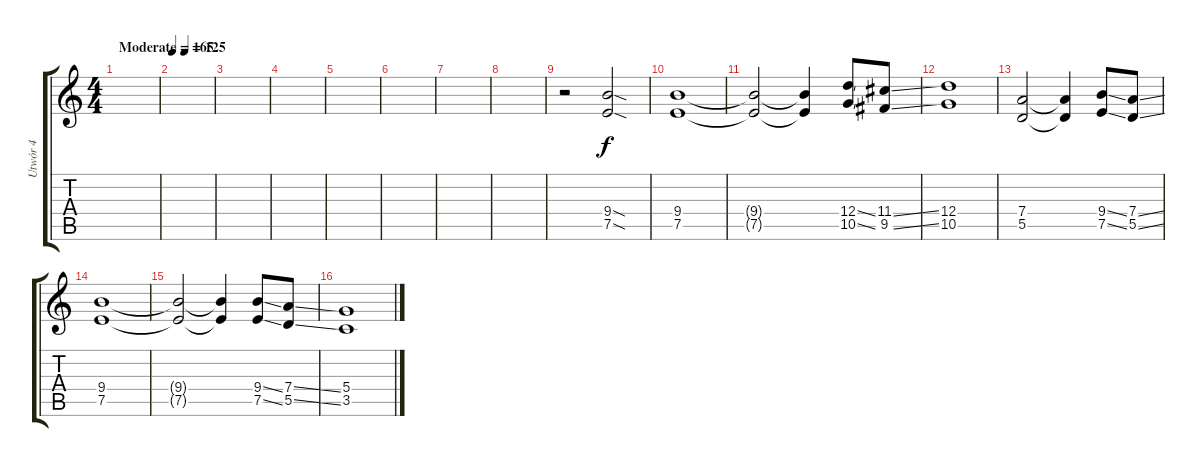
\track ("Utwór 4" "Utwór 4") {instrument distortionguitar}
\staff {score tabs}
\tuning (E4 B3 G3 D3 A2 E2) {hide}
\ts (4 4)
\tempo (125 "Moderate")
\clef g2
\ks c
|
\tempo 165
|
|
|
|
|
|
|
r.2 (9.4{sod} 7.5{sod}).2 |
(9.4 7.5).1 |
(9.4{t} 7.5{t}).2 (9.4{t} 7.5{t}).4 (12.4{ss} 10.5{ss}).8 (11.4{ss} 9.5{ss}).8 |
(12.4 10.5).1 |
(7.4 5.5).2 (7.4{t} 5.5{t}).4 (9.4{ss} 7.5{ss}).8 (7.4{ss} 5.5{ss}).8 |
(9.4 7.5).1 |
(9.4{t} 7.5{t}).2 (9.4{t} 7.5{t}).4 (9.4{ss} 7.5{ss}).8 (7.4{ss} 5.5{ss}).8 |
(5.4 3.5).1
